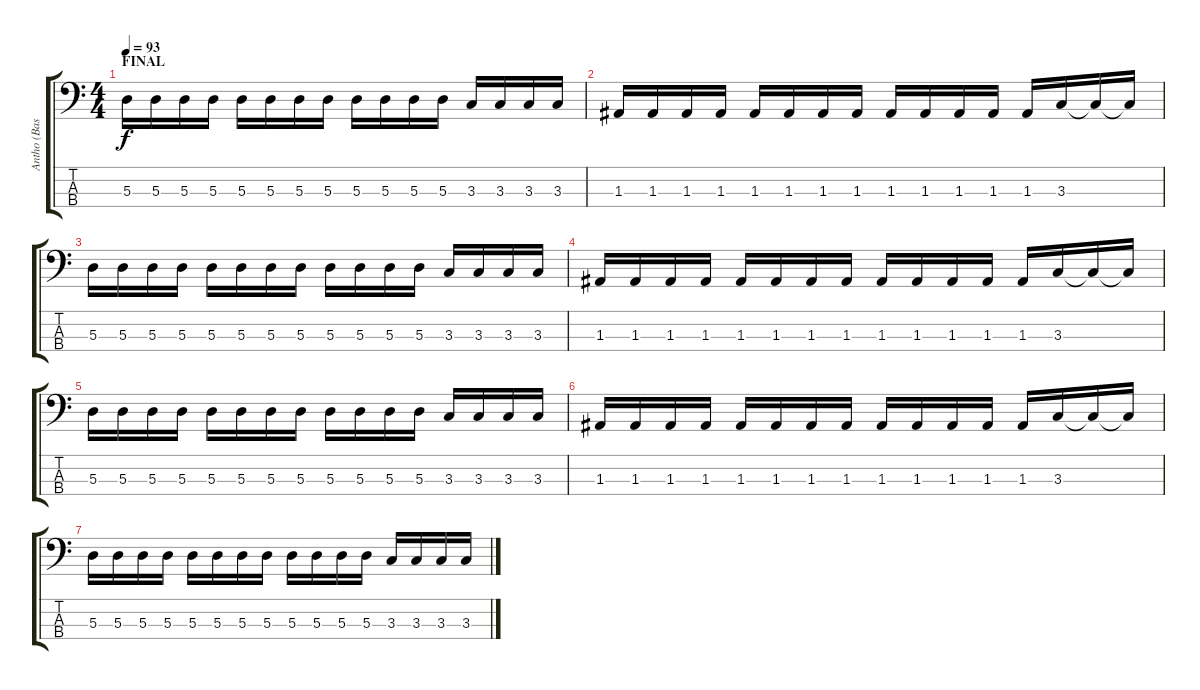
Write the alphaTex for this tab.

\track ("Antho (Basse)" "Antho (Bas") {instrument electricbassfinger}
\staff {score tabs}
\tuning (G2 D2 A1 E1) {hide}
\ts (4 4)
\section ("" "FINAL")
\tempo 93
\clef f4
\ks c
5.3.16{dy f} 5.3.16 5.3.16 5.3.16 5.3.16 5.3.16 5.3.16 5.3.16 5.3.16 5.3.16 5.3.16 5.3.16 3.3.16 3.3.16 3.3.16 3.3.16 |
1.3.16 1.3.16 1.3.16 1.3.16 1.3.16 1.3.16 1.3.16 1.3.16 1.3.16 1.3.16 1.3.16 1.3.16 1.3.16 3.3.16 3.3{t}.16 3.3{t}.16 |
5.3.16 5.3.16 5.3.16 5.3.16 5.3.16 5.3.16 5.3.16 5.3.16 5.3.16 5.3.16 5.3.16 5.3.16 3.3.16 3.3.16 3.3.16 3.3.16 |
1.3.16 1.3.16 1.3.16 1.3.16 1.3.16 1.3.16 1.3.16 1.3.16 1.3.16 1.3.16 1.3.16 1.3.16 1.3.16 3.3.16 3.3{t}.16 3.3{t}.16 |
5.3.16 5.3.16 5.3.16 5.3.16 5.3.16 5.3.16 5.3.16 5.3.16 5.3.16 5.3.16 5.3.16 5.3.16 3.3.16 3.3.16 3.3.16 3.3.16 |
1.3.16 1.3.16 1.3.16 1.3.16 1.3.16 1.3.16 1.3.16 1.3.16 1.3.16 1.3.16 1.3.16 1.3.16 1.3.16 3.3.16 3.3{t}.16 3.3{t}.16 |
5.3.16 5.3.16 5.3.16 5.3.16 5.3.16 5.3.16 5.3.16 5.3.16 5.3.16 5.3.16 5.3.16 5.3.16 3.3.16 3.3.16 3.3.16 3.3.16
